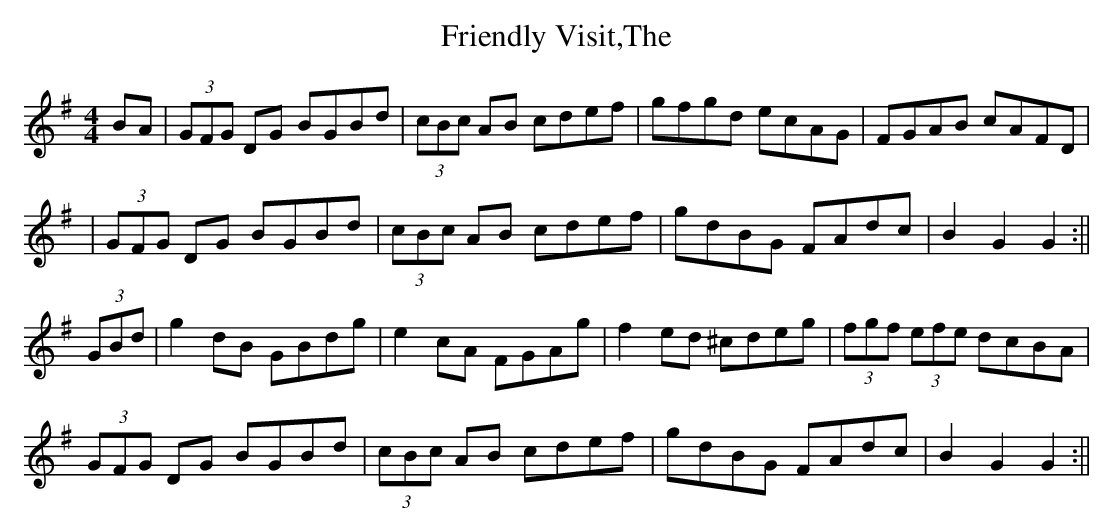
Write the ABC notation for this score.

X:1
T:Friendly Visit,The
M:4/4
L:1/8
K:G
BA | (3GFG DG BGBd | (3cBc AB cdef | gfgd ecAG  | FGAB cAFD |!
   | (3GFG DG BGBd | (3cBc AB cdef | gdBG FAdc | B2 G2 G2 :|| !
(3GBd| g2 dB GBdg  | e2 cA FGAg    | f2 ed ^cdeg |(3fgf (3efe dcBA| !
    (3GFG DG BGBd | (3cBc AB cdef | gdBG FAdc | B2 G2 G2 :||
